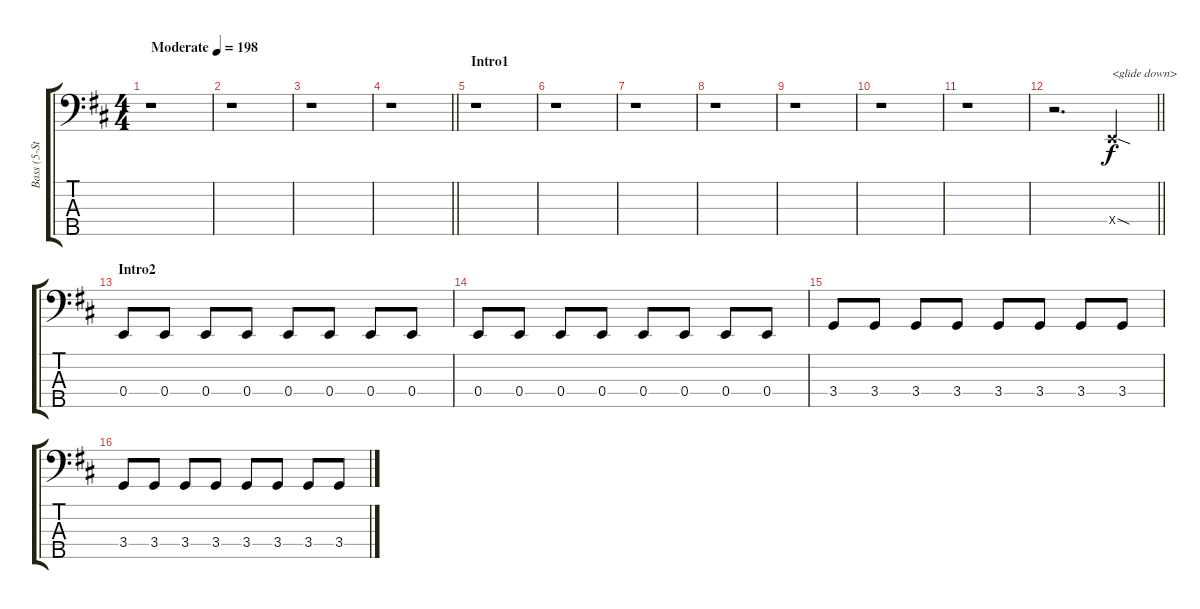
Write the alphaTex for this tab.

\track ("Bass (5-Strings)" "Bass (5-St") {instrument electricbassfinger}
\staff {score tabs}
\tuning (G2 D2 A1 E1 B0) {hide}
\ts (4 4)
\tempo (198 "Moderate")
\clef f4
\ks d
r.1{dy f instrument electricbassfinger} |
r.1 |
r.1 |
\barLineRight lightlight
r.1 |
\section ("" "Intro1")
r.1 |
r.1 |
r.1 |
r.1 |
r.1 |
r.1 |
r.1 |
\barLineRight lightlight
r.2{d} 0.4{sod x}.4{txt "<glide down>"} |
\section ("" "Intro2")
0.4.8 0.4.8 0.4.8 0.4.8 0.4.8 0.4.8 0.4.8 0.4.8 |
0.4.8 0.4.8 0.4.8 0.4.8 0.4.8 0.4.8 0.4.8 0.4.8 |
3.4.8 3.4.8 3.4.8 3.4.8 3.4.8 3.4.8 3.4.8 3.4.8 |
3.4.8 3.4.8 3.4.8 3.4.8 3.4.8 3.4.8 3.4.8 3.4.8
